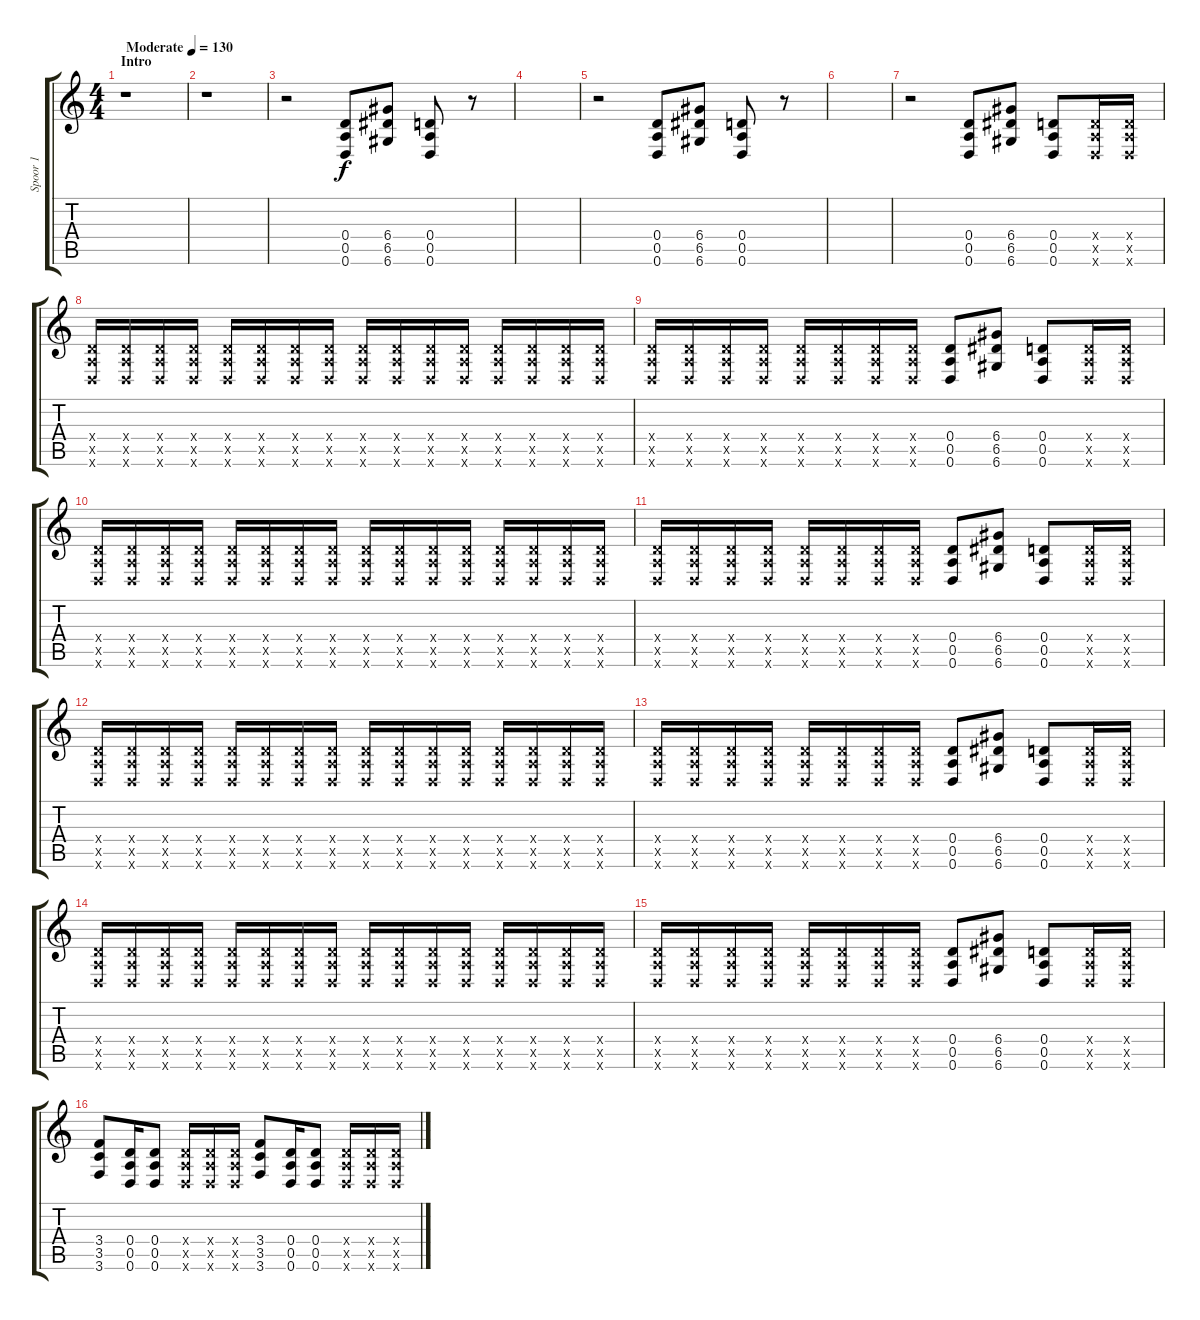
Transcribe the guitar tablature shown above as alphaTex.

\track ("Spoor 1" "Spoor 1") {instrument overdrivenguitar}
\staff {score tabs}
\tuning (E4 B3 G3 D3 A2 D2) {hide}
\ts (4 4)
\section ("" "Intro")
\tempo (130 "Moderate")
\clef g2
\ks c
r.1{dy f instrument overdrivenguitar} |
r.1 |
r.2 (0.4 0.5 0.6).8 (6.4 6.5 6.6).8 (0.4 0.5 0.6).8 r.8 |
|
r.2 (0.4 0.5 0.6).8 (6.4 6.5 6.6).8 (0.4 0.5 0.6).8 r.8 |
|
r.2 (0.4 0.5 0.6).8 (6.4 6.5 6.6).8 (0.4 0.5 0.6).8 (0.4{x} 0.5{x} 0.6{x}).16 (0.4{x} 0.5{x} 0.6{x}).16 |
(0.4{x} 0.5{x} 0.6{x}).16 (0.4{x} 0.5{x} 0.6{x}).16 (0.4{x} 0.5{x} 0.6{x}).16 (0.4{x} 0.5{x} 0.6{x}).16 (0.4{x} 0.5{x} 0.6{x}).16 (0.4{x} 0.5{x} 0.6{x}).16 (0.4{x} 0.5{x} 0.6{x}).16 (0.4{x} 0.5{x} 0.6{x}).16 (0.4{x} 0.5{x} 0.6{x}).16 (0.4{x} 0.5{x} 0.6{x}).16 (0.4{x} 0.5{x} 0.6{x}).16 (0.4{x} 0.5{x} 0.6{x}).16 (0.4{x} 0.5{x} 0.6{x}).16 (0.4{x} 0.5{x} 0.6{x}).16 (0.4{x} 0.5{x} 0.6{x}).16 (0.4{x} 0.5{x} 0.6{x}).16 |
(0.4{x} 0.5{x} 0.6{x}).16 (0.4{x} 0.5{x} 0.6{x}).16 (0.4{x} 0.5{x} 0.6{x}).16 (0.4{x} 0.5{x} 0.6{x}).16 (0.4{x} 0.5{x} 0.6{x}).16 (0.4{x} 0.5{x} 0.6{x}).16 (0.4{x} 0.5{x} 0.6{x}).16 (0.4{x} 0.5{x} 0.6{x}).16 (0.4 0.5 0.6).8 (6.4 6.5 6.6).8 (0.4 0.5 0.6).8 (0.4{x} 0.5{x} 0.6{x}).16 (0.4{x} 0.5{x} 0.6{x}).16 |
(0.4{x} 0.5{x} 0.6{x}).16 (0.4{x} 0.5{x} 0.6{x}).16 (0.4{x} 0.5{x} 0.6{x}).16 (0.4{x} 0.5{x} 0.6{x}).16 (0.4{x} 0.5{x} 0.6{x}).16 (0.4{x} 0.5{x} 0.6{x}).16 (0.4{x} 0.5{x} 0.6{x}).16 (0.4{x} 0.5{x} 0.6{x}).16 (0.4{x} 0.5{x} 0.6{x}).16 (0.4{x} 0.5{x} 0.6{x}).16 (0.4{x} 0.5{x} 0.6{x}).16 (0.4{x} 0.5{x} 0.6{x}).16 (0.4{x} 0.5{x} 0.6{x}).16 (0.4{x} 0.5{x} 0.6{x}).16 (0.4{x} 0.5{x} 0.6{x}).16 (0.4{x} 0.5{x} 0.6{x}).16 |
(0.4{x} 0.5{x} 0.6{x}).16 (0.4{x} 0.5{x} 0.6{x}).16 (0.4{x} 0.5{x} 0.6{x}).16 (0.4{x} 0.5{x} 0.6{x}).16 (0.4{x} 0.5{x} 0.6{x}).16 (0.4{x} 0.5{x} 0.6{x}).16 (0.4{x} 0.5{x} 0.6{x}).16 (0.4{x} 0.5{x} 0.6{x}).16 (0.4 0.5 0.6).8 (6.4 6.5 6.6).8 (0.4 0.5 0.6).8 (0.4{x} 0.5{x} 0.6{x}).16 (0.4{x} 0.5{x} 0.6{x}).16 |
(0.4{x} 0.5{x} 0.6{x}).16 (0.4{x} 0.5{x} 0.6{x}).16 (0.4{x} 0.5{x} 0.6{x}).16 (0.4{x} 0.5{x} 0.6{x}).16 (0.4{x} 0.5{x} 0.6{x}).16 (0.4{x} 0.5{x} 0.6{x}).16 (0.4{x} 0.5{x} 0.6{x}).16 (0.4{x} 0.5{x} 0.6{x}).16 (0.4{x} 0.5{x} 0.6{x}).16 (0.4{x} 0.5{x} 0.6{x}).16 (0.4{x} 0.5{x} 0.6{x}).16 (0.4{x} 0.5{x} 0.6{x}).16 (0.4{x} 0.5{x} 0.6{x}).16 (0.4{x} 0.5{x} 0.6{x}).16 (0.4{x} 0.5{x} 0.6{x}).16 (0.4{x} 0.5{x} 0.6{x}).16 |
(0.4{x} 0.5{x} 0.6{x}).16 (0.4{x} 0.5{x} 0.6{x}).16 (0.4{x} 0.5{x} 0.6{x}).16 (0.4{x} 0.5{x} 0.6{x}).16 (0.4{x} 0.5{x} 0.6{x}).16 (0.4{x} 0.5{x} 0.6{x}).16 (0.4{x} 0.5{x} 0.6{x}).16 (0.4{x} 0.5{x} 0.6{x}).16 (0.4 0.5 0.6).8 (6.4 6.5 6.6).8 (0.4 0.5 0.6).8 (0.4{x} 0.5{x} 0.6{x}).16 (0.4{x} 0.5{x} 0.6{x}).16 |
(0.4{x} 0.5{x} 0.6{x}).16 (0.4{x} 0.5{x} 0.6{x}).16 (0.4{x} 0.5{x} 0.6{x}).16 (0.4{x} 0.5{x} 0.6{x}).16 (0.4{x} 0.5{x} 0.6{x}).16 (0.4{x} 0.5{x} 0.6{x}).16 (0.4{x} 0.5{x} 0.6{x}).16 (0.4{x} 0.5{x} 0.6{x}).16 (0.4{x} 0.5{x} 0.6{x}).16 (0.4{x} 0.5{x} 0.6{x}).16 (0.4{x} 0.5{x} 0.6{x}).16 (0.4{x} 0.5{x} 0.6{x}).16 (0.4{x} 0.5{x} 0.6{x}).16 (0.4{x} 0.5{x} 0.6{x}).16 (0.4{x} 0.5{x} 0.6{x}).16 (0.4{x} 0.5{x} 0.6{x}).16 |
(0.4{x} 0.5{x} 0.6{x}).16 (0.4{x} 0.5{x} 0.6{x}).16 (0.4{x} 0.5{x} 0.6{x}).16 (0.4{x} 0.5{x} 0.6{x}).16 (0.4{x} 0.5{x} 0.6{x}).16 (0.4{x} 0.5{x} 0.6{x}).16 (0.4{x} 0.5{x} 0.6{x}).16 (0.4{x} 0.5{x} 0.6{x}).16 (0.4 0.5 0.6).8 (6.4 6.5 6.6).8 (0.4 0.5 0.6).8 (0.4{x} 0.5{x} 0.6{x}).16 (0.4{x} 0.5{x} 0.6{x}).16 |
(3.4 3.5 3.6).8 (0.4 0.5 0.6).16 (0.4 0.5 0.6).8 (0.4{x} 0.5{x} 0.6{x}).16 (0.4{x} 0.5{x} 0.6{x}).16 (0.4{x} 0.5{x} 0.6{x}).16 (3.4 3.5 3.6).8 (0.4 0.5 0.6).16 (0.4 0.5 0.6).8 (0.4{x} 0.5{x} 0.6{x}).16 (0.4{x} 0.5{x} 0.6{x}).16 (0.4{x} 0.5{x} 0.6{x}).16
